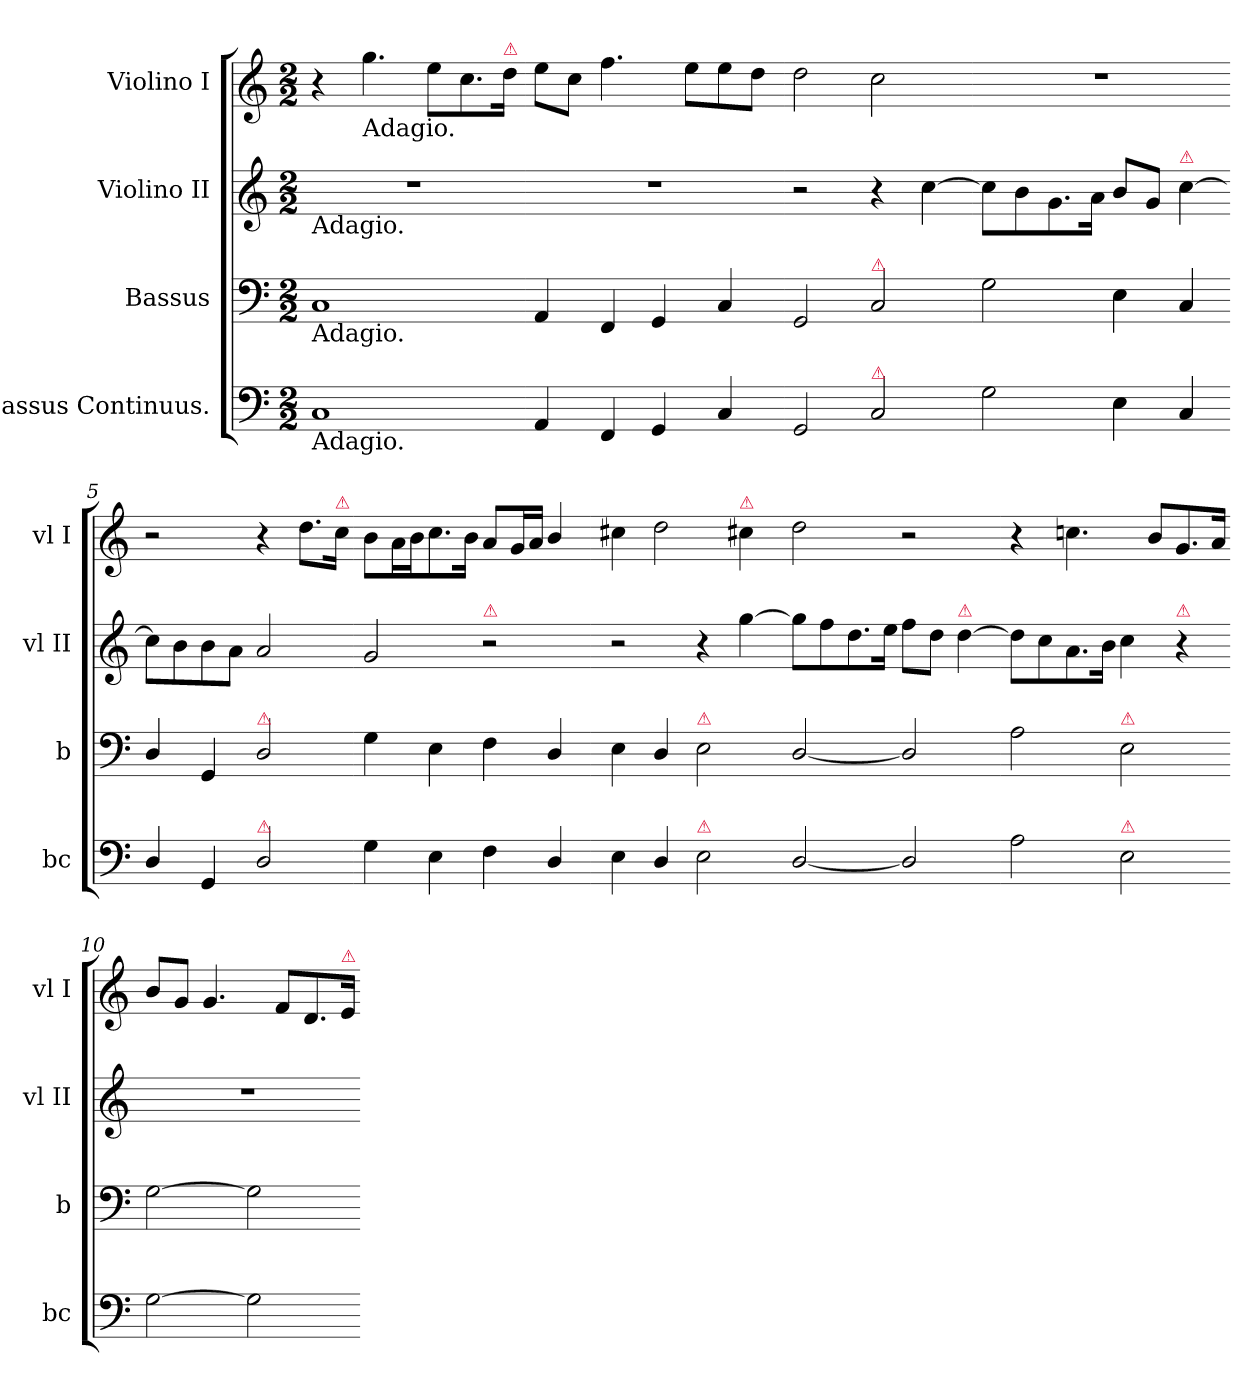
**kern	**kern	**kern	**kern
*part4	*part3	*part2	*part1
*staff4	*staff3	*staff2	*staff1
*I"Bassus Continuus.	*I"Bassus	*I"Violino II	*I"Violino I
*I'bc	*I'b	*I'vl II	*I'vl I
*clefF4	*clefF4	*clefG2	*clefG2
*k[]	*k[]	*k[]	*k[]
*C:	*C:	*C:	*C:
*M2/2	*M2/2	*M2/2	*M2/2
=1	=1	=1	=1
!	!	!LO:TX:b:t=Adagio.	!
!	!LO:TX:b:t=Adagio.	!	!
!LO:TX:b:t=Adagio.	!	!	!
1C	1C	1r	4r
!	!	!	!LO:TX:b:t=Adagio.
.	.	.	4.gg\
.	.	.	8ee\L
.	.	.	8.cc\
!	!	!	!LO:TX:a:color=crimson:t=⚠
.	.	.	16dd\Jk
=2-	=2-	=2-	=2-
4AA/	4AA/	1r	8ee\L
.	.	.	8cc\J
4FF/	4FF/	.	4.ff\
4GG/	4GG/	.	.
.	.	.	8ee\L
4C/	4C/	.	8ee\
.	.	.	8dd\J
=3-	=3-	=3-	=3-
2GG/	2GG/	2r	2dd\
!	!LO:TX:a:color=crimson:t=⚠	!	!
!LO:TX:a:color=crimson:t=⚠	!	!	!
2C/	2C/	4r	2cc\
.	.	[4cc\	.
=4-	=4-	=4-	=4-
2G\	2G\	8cc\L]	1r
.	.	8b\	.
.	.	8.g\	.
.	.	16a\Jk	.
4E\	4E\	8b/L	.
.	.	8g/J	.
!	!	!LO:TX:a:color=crimson:t=⚠	!
4C/	4C/	[4cc\	.
=5-	=5-	=5-	=5-
4D/	4D/	8cc\L]	2r
.	.	8b\	.
4GG/	4GG/	8b\	.
.	.	8a\J	.
!	!LO:TX:a:color=crimson:t=⚠	!	!
!LO:TX:a:color=crimson:t=⚠	!	!	!
2D/	2D/	2a/	4r
.	.	.	8.dd\L
!	!	!	!LO:TX:a:color=crimson:t=⚠
.	.	.	16cc\Jk
=6-	=6-	=6-	=6-
4G\	4G\	2g/	8b\L
.	.	.	16a\L
.	.	.	16b\J
4E\	4E\	.	8.cc\
.	.	.	16b\Jk
!	!	!LO:TX:a:color=crimson:t=⚠	!
4F\	4F\	2r	8a/L
.	.	.	16g/L
.	.	.	16a/JJ
4D/	4D/	.	4b/
=7-	=7-	=7-	=7-
4E\	4E\	2r	4cc#X\
4D/	4D/	.	2dd\
!	!LO:TX:a:color=crimson:t=⚠	!	!
!LO:TX:a:color=crimson:t=⚠	!	!	!
2E\	2E\	4r	.
!	!	!	!LO:TX:a:color=crimson:t=⚠
.	.	[4gg\	4cc#X\
=8-	=8-	=8-	=8-
[2D/	[2D/	8gg\L]	2dd\
.	.	8ff\	.
.	.	8.dd\	.
.	.	16ee\Jk	.
2D/]	2D/]	8ff\L	2r
.	.	8dd\J	.
!	!	!LO:TX:a:color=crimson:t=⚠	!
.	.	[4dd\	.
=9-	=9-	=9-	=9-
2A\	2A\	8dd\L]	4r
.	.	8cc\	.
.	.	8.a\	4.ccn\
.	.	16b\Jk	.
!	!LO:TX:a:color=crimson:t=⚠	!	!
!LO:TX:a:color=crimson:t=⚠	!	!	!
2E\	2E\	4cc\	.
.	.	.	8b/L
!	!	!LO:TX:a:color=crimson:t=⚠	!
.	.	4r	8.g/
.	.	.	16a/Jk
=10-	=10-	=10-	=10-
[2G\	[2G\	1r	8b/L
.	.	.	8g/J
.	.	.	4.g/
2G\]	2G\]	.	.
.	.	.	8f/L
.	.	.	8.d/
!	!	!	!LO:TX:a:color=crimson:t=⚠
.	.	.	16e/Jk
=-	=-	=-	=-
*-	*-	*-	*-
